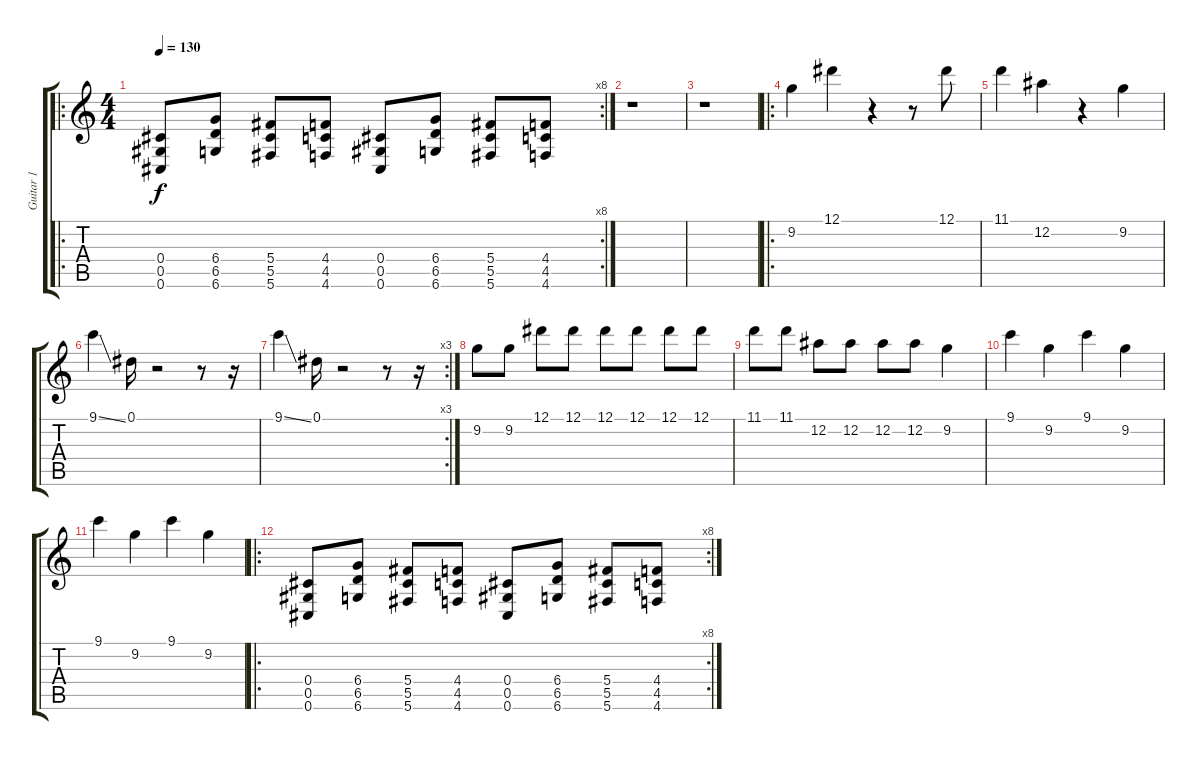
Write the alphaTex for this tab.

\track ("Guitar 1" "Guitar 1") {instrument electricguitarmuted}
\staff {score tabs}
\tuning (Eb4 Bb3 Gb3 Db3 Ab2 Db2) {hide}
\ro
\rc 8
\ts (4 4)
\tempo 130
\clef g2
\ks c
(0.4 0.5 0.6).8{dy f instrument electricguitarmuted} (6.4 6.5 6.6).8 (5.4 5.5 5.6).8 (4.4 4.5 4.6).8 (0.4 0.5 0.6).8 (6.4 6.5 6.6).8 (5.4 5.5 5.6).8 (4.4 4.5 4.6).8 |
r.1 |
r.1 |
\ro
9.2.4 12.1.4 r.4 r.8 12.1.8 |
11.1.4 12.2.4 r.4 9.2.4 |
9.1{ss}.4 0.1.16 r.2 r.8 r.16 |
\rc 3
9.1{ss}.4 0.1.16 r.2 r.8 r.16 |
9.2.8 9.2.8 12.1.8 12.1.8 12.1.8 12.1.8 12.1.8 12.1.8 |
11.1.8 11.1.8 12.2.8 12.2.8 12.2.8 12.2.8 9.2.4 |
9.1.4 9.2.4 9.1.4 9.2.4 |
9.1.4 9.2.4 9.1.4 9.2.4 |
\ro
\rc 8
(0.4 0.5 0.6).8 (6.4 6.5 6.6).8 (5.4 5.5 5.6).8 (4.4 4.5 4.6).8 (0.4 0.5 0.6).8 (6.4 6.5 6.6).8 (5.4 5.5 5.6).8 (4.4 4.5 4.6).8
